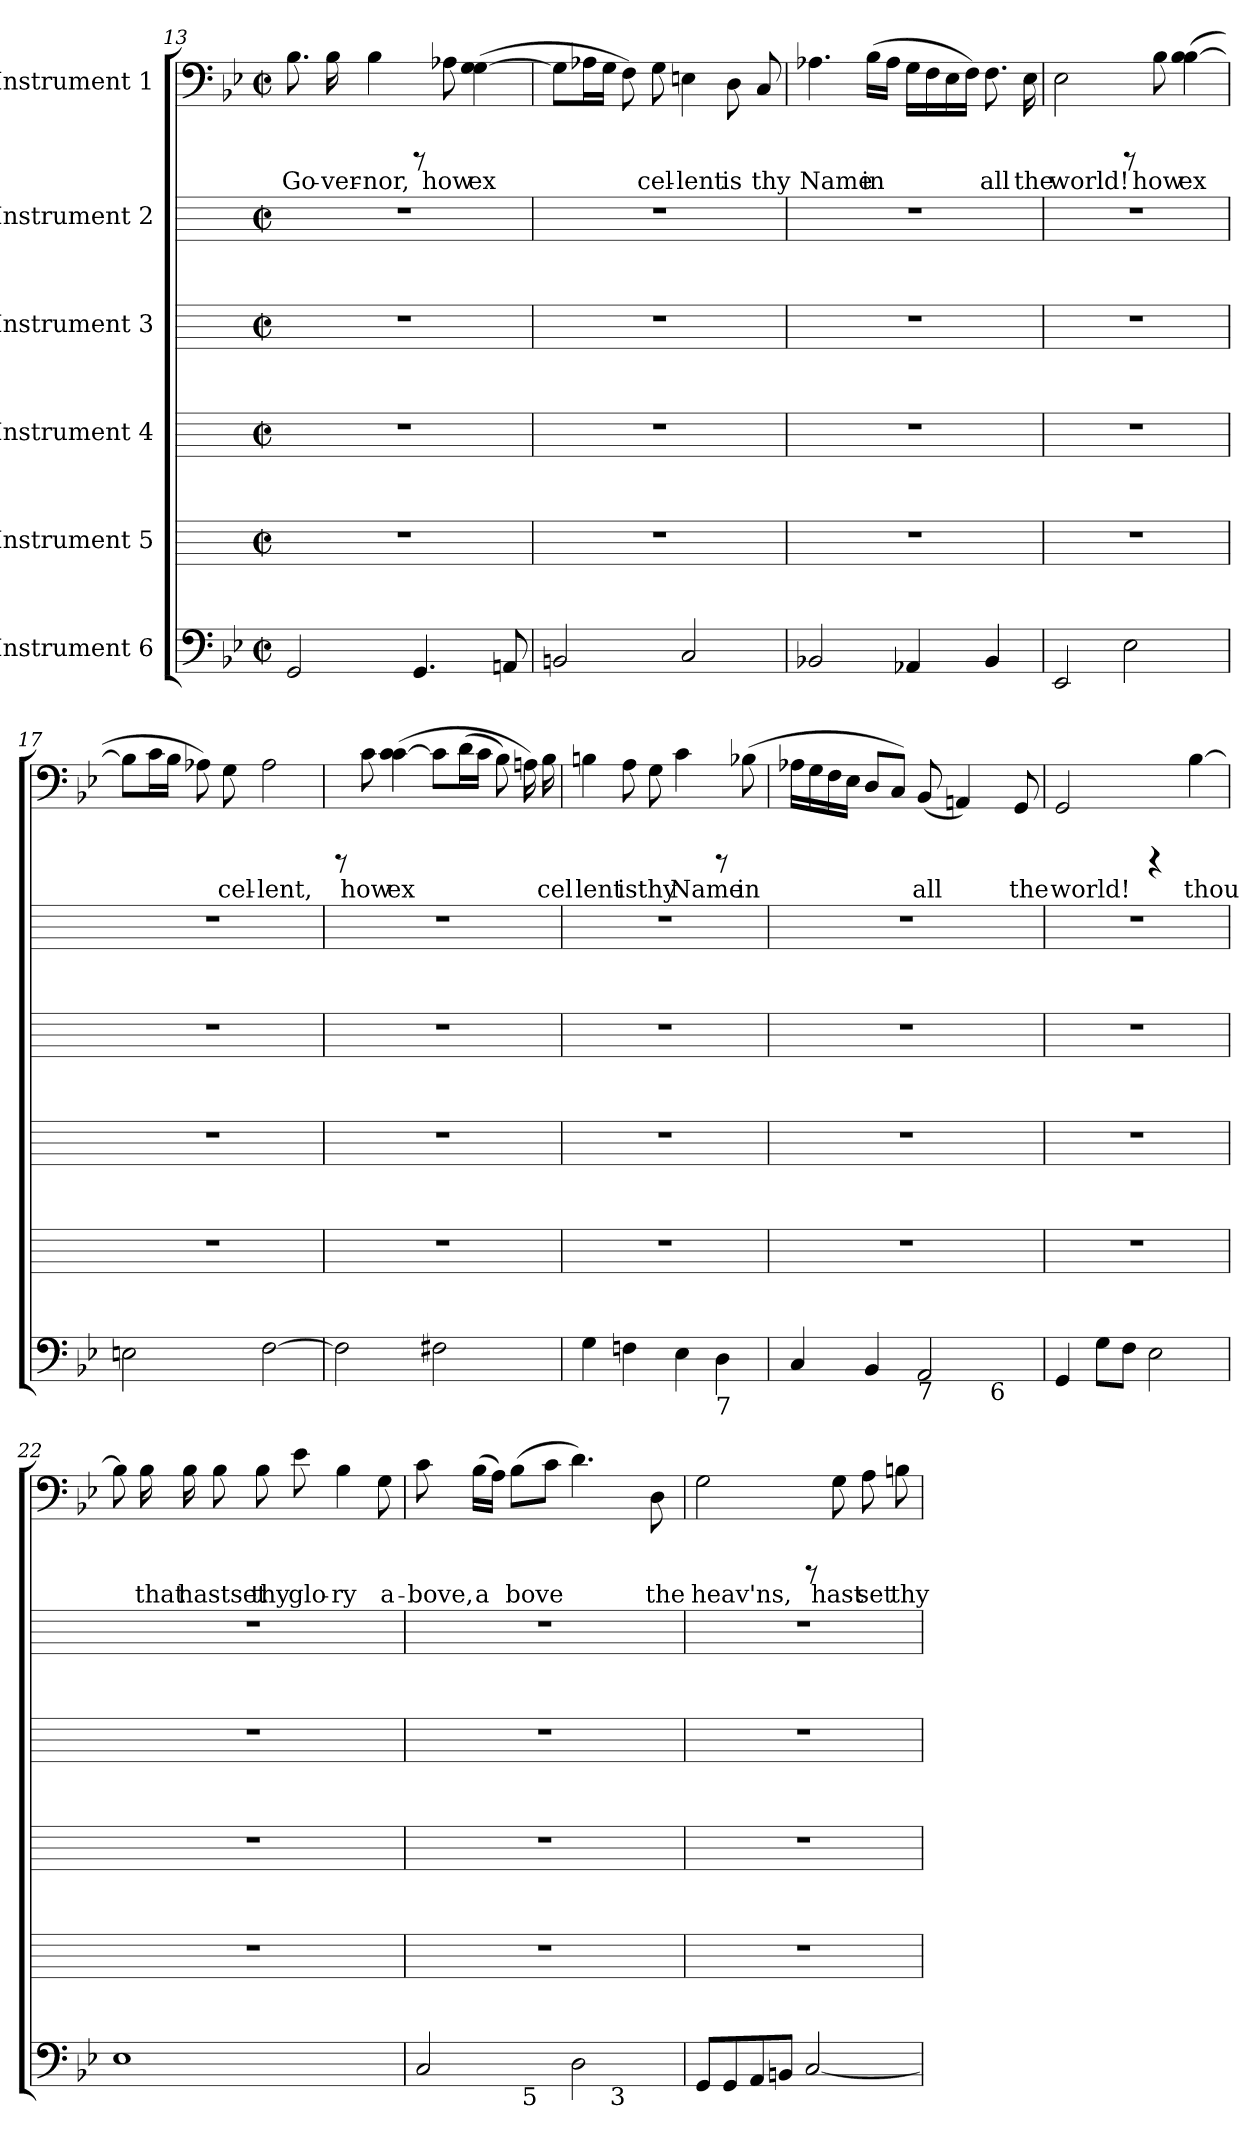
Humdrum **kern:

**kern	**text	**kern	**kern	**kern	**kern	**kern	**text
*part6	*part6	*part5	*part4	*part3	*part2	*part1	*part1
*staff6	*staff6	*staff5	*staff4	*staff3	*staff2	*staff1	*staff1
*I"Instrument 6	*	*I"Instrument 5	*I"Instrument 4	*I"Instrument 3	*I"Instrument 2	*I"Instrument 1	*
*clefF4	*	*	*	*	*	*clefF4	*
*k[b-e-]	*	*k[]	*k[]	*k[]	*k[]	*k[b-e-]	*
*B-:	*	*C:	*C:	*C:	*C:	*B-:	*
*M2/2	*	*M2/2	*M2/2	*M2/2	*M2/2	*M2/2	*
*met(c|)	*	*met(c|)	*met(c|)	*met(c|)	*met(c|)	*met(c|)	*
=13	=13	=13	=13	=13	=13	=13	=13
!	!LO:LY:a:cj	!	!	!	!	!	!LO:LY:b:cj
2GG/	.	1r	1r	1r	1r	8.B-\	Go-
!	!	!	!	!	!	!	!LO:LY:b:cj
.	.	.	.	.	.	16B-\	-ver-
!	!	!	!	!	!	!	!LO:LY:b:cj
.	.	.	.	.	.	4B-\	-nor,
!	!LO:LY:a:cj	!	!	!	!	!	!
4.GG/	.	.	.	.	.	8rCCC	.
!	!	!	!	!	!	!	!LO:LY:b:cj
.	.	.	.	.	.	8A-X\	how
!	!	!	!	!	!	!	!LO:LY:b:cj
.	.	.	.	.	.	(>4G\ [>4G\	ex-
!	!LO:LY:a:cj	!	!	!	!	!	!
8AAn/	.	.	.	.	.	.	.
=14	=14	=14	=14	=14	=14	=14	=14
!	!LO:LY:a:cj	!	!	!	!	!	!LO:LY:b:cj
2BBn/	.	1r	1r	1r	1r	8G\L]	--
!	!	!	!	!	!	!	!LO:LY:b:cj
.	.	.	.	.	.	16A-X\	--
!	!	!	!	!	!	!	!LO:LY:b:cj
.	.	.	.	.	.	16G\J	--
!	!	!	!	!	!	!	!LO:LY:b:cj
.	.	.	.	.	.	8F\)	--
!	!	!	!	!	!	!	!LO:LY:b:cj
.	.	.	.	.	.	8G\	-cel-
!	!LO:LY:a:cj	!	!	!	!	!	!LO:LY:b:cj
2C/	.	.	.	.	.	4En\	-lent
!	!	!	!	!	!	!	!LO:LY:b:cj
.	.	.	.	.	.	8D\	is
!	!	!	!	!	!	!	!LO:LY:b:cj
.	.	.	.	.	.	8C/	thy
=15	=15	=15	=15	=15	=15	=15	=15
!	!LO:LY:a:cj	!	!	!	!	!	!LO:LY:b:cj
2BB-X/	.	1r	1r	1r	1r	4.A-X\	Name
!	!	!	!	!	!	!	!LO:LY:b:cj
.	.	.	.	.	.	(>16B-\L	in
!	!	!	!	!	!	!	!LO:LY:b:cj
.	.	.	.	.	.	16A-\J	.
!	!LO:LY:a:cj	!	!	!	!	!	!LO:LY:b:cj
4AA-X/	.	.	.	.	.	16G\L	.
!	!	!	!	!	!	!	!LO:LY:b:cj
.	.	.	.	.	.	16F\	.
!	!	!	!	!	!	!	!LO:LY:b:cj
.	.	.	.	.	.	16E-\	.
!	!	!	!	!	!	!	!LO:LY:b:cj
.	.	.	.	.	.	16F\J)	.
!	!LO:LY:a:cj	!	!	!	!	!	!LO:LY:b:cj
4BB-/	.	.	.	.	.	8.F\	all
!	!	!	!	!	!	!	!LO:LY:b:cj
.	.	.	.	.	.	16E-\	the
=16	=16	=16	=16	=16	=16	=16	=16
!	!LO:LY:a:cj	!	!	!	!	!	!LO:LY:b:cj
2EE-/	.	1r	1r	1r	1r	2E-\	world!
!	!LO:LY:a:cj	!	!	!	!	!	!
2E-\	.	.	.	.	.	8rCCC	.
!	!	!	!	!	!	!	!LO:LY:b:cj
.	.	.	.	.	.	8B-\	how
!	!	!	!	!	!	!	!LO:LY:b:cj
.	.	.	.	.	.	(>4B-\ [<4B-\	ex-
!!LO:LB:g=z
=17	=17	=17	=17	=17	=17	=17	=17
!	!LO:LY:a:cj	!	!	!	!	!	!LO:LY:b:cj
2En\	.	1r	1r	1r	1r	8B-\L]	--
!	!	!	!	!	!	!	!LO:LY:b:cj
.	.	.	.	.	.	16c\	--
!	!	!	!	!	!	!	!LO:LY:b:cj
.	.	.	.	.	.	16B-\J	--
!	!	!	!	!	!	!	!LO:LY:b:cj
.	.	.	.	.	.	8A-X\)	--
!	!	!	!	!	!	!	!LO:LY:b:cj
.	.	.	.	.	.	8G\	-cel-
!	!LO:LY:a:cj	!	!	!	!	!	!LO:LY:b:cj
[>2F\	.	.	.	.	.	2A-\	-lent,
=18	=18	=18	=18	=18	=18	=18	=18
!	!LO:LY:a:cj	!	!	!	!	!	!
2F\]	.	1r	1r	1r	1r	8rCCC	.
!	!	!	!	!	!	!	!LO:LY:b:cj
.	.	.	.	.	.	8c\	how
!	!	!	!	!	!	!	!LO:LY:b:cj
.	.	.	.	.	.	(>4c\ [>4c\	ex-
!	!LO:LY:a:cj	!	!	!	!	!	!LO:LY:b:cj
2F#X\	.	.	.	.	.	8c\L]	--
!	!	!	!	!	!	!	!LO:LY:b:cj
.	.	.	.	.	.	(<16d\	--
!	!	!	!	!	!	!	!LO:LY:b:cj
.	.	.	.	.	.	16c\J	--
!	!	!	!	!	!	!	!LO:LY:b:cj
.	.	.	.	.	.	8B-\)	--
!	!	!	!	!	!	!	!LO:LY:b:cj
.	.	.	.	.	.	16An\)	--
!	!	!	!	!	!	!	!LO:LY:b:cj
.	.	.	.	.	.	16B-\	-cel
=19	=19	=19	=19	=19	=19	=19	=19
!	!LO:LY:a:cj	!	!	!	!	!	!LO:LY:b:cj
4G\	.	1r	1r	1r	1r	4Bn\	lent
!	!LO:LY:a:cj	!	!	!	!	!	!LO:LY:b:cj
4Fn\	.	.	.	.	.	8A\	isthy
!	!	!	!	!	!	!	!LO:LY:b:cj
.	.	.	.	.	.	8G\	.
!	!LO:LY:a:cj	!	!	!	!	!	!LO:LY:b:cj
4E-\	.	.	.	.	.	4c\	Name
!LO:TX:b:t=7	!	!	!	!	!	!	!
!	!LO:LY:a:cj	!	!	!	!	!	!
4D\	.	.	.	.	.	8rCCC	.
!	!	!	!	!	!	!	!LO:LY:b:cj
.	.	.	.	.	.	(>8B-X\	in
=20	=20	=20	=20	=20	=20	=20	=20
!	!LO:LY:a:cj	!	!	!	!	!	!LO:LY:b:cj
*^	*	*	*	*	*	*	*
4C/	2ryy	.	1r	1r	1r	1r	16A-X\L	.
!	!	!	!	!	!	!	!	!LO:LY:b:cj
.	.	.	.	.	.	.	16G\	.
!	!	!	!	!	!	!	!	!LO:LY:b:cj
.	.	.	.	.	.	.	16F\	.
!	!	!	!	!	!	!	!	!LO:LY:b:cj
.	.	.	.	.	.	.	16E-\J	.
!	!	!LO:LY:a:cj	!	!	!	!	!	!LO:LY:b:cj
4BB-/	.	.	.	.	.	.	8D/L	.
!	!	!	!	!	!	!	!	!LO:LY:b:cj
.	.	.	.	.	.	.	8C/J)	.
!LO:TX:b:t=7	!	!	!	!	!	!	!	!
!	!	!LO:LY:a:cj	!	!	!	!	!	!LO:LY:b:cj
2AA/	4ryy	.	.	.	.	.	(<8BB-/	all
!	!	!	!	!	!	!	!	!LO:LY:b:cj
.	.	.	.	.	.	.	4AAn/)	.
.	64ryy	.	.	.	.	.	.	.
!	!LO:TX:b:t=6	!	!	!	!	!	!	!
.	8...ryy	.	.	.	.	.	.	.
!	!	!	!	!	!	!	!	!LO:LY:b:cj
.	.	.	.	.	.	.	8GG/	the
=21	=21	=21	=21	=21	=21	=21	=21	=21
!	!	!LO:LY:a:cj	!	!	!	!	!	!LO:LY:b:cj
*v	*v	*	*	*	*	*	*	*
4GG/	.	1r	1r	1r	1r	2GG/	world!
!	!LO:LY:a:cj	!	!	!	!	!	!
8G\L	.	.	.	.	.	.	.
!	!LO:LY:a:cj	!	!	!	!	!	!
8F\J	.	.	.	.	.	.	.
!	!LO:LY:a:cj	!	!	!	!	!	!
2E-\	.	.	.	.	.	4rCCC	.
!	!	!	!	!	!	!	!LO:LY:b:cj
.	.	.	.	.	.	[<4B-\	thou
!!LO:LB:g=z
=22	=22	=22	=22	=22	=22	=22	=22
!	!LO:LY:a:cj	!	!	!	!	!	!LO:LY:b:cj
1E-	.	1r	1r	1r	1r	8B-\]	.
!	!	!	!	!	!	!	!LO:LY:b:cj
.	.	.	.	.	.	16B-\	that
!	!	!	!	!	!	!	!LO:LY:b:cj
.	.	.	.	.	.	16B-\	hastset
!	!	!	!	!	!	!	!LO:LY:b:cj
.	.	.	.	.	.	8B-\	.
!	!	!	!	!	!	!	!LO:LY:b:cj
.	.	.	.	.	.	8B-\	thy
!	!	!	!	!	!	!	!LO:LY:b:cj
.	.	.	.	.	.	8e-\	glo-
!	!	!	!	!	!	!	!LO:LY:b:cj
.	.	.	.	.	.	4B-\	-ry
!	!	!	!	!	!	!	!LO:LY:b:cj
.	.	.	.	.	.	8G\	a-
=23	=23	=23	=23	=23	=23	=23	=23
!	!LO:LY:a:cj	!	!	!	!	!	!LO:LY:b:cj
*^	*	*	*	*	*	*	*
*	*^	*	*	*	*	*	*	*
2C/	4ryy	2ryy	.	1r	1r	1r	1r	8c\	-bove,
!	!	!	!	!	!	!	!	!	!LO:LY:b:cj
.	.	.	.	.	.	.	.	(>16B-\L	a-
!	!	!	!	!	!	!	!	!	!LO:LY:b:cj
.	.	.	.	.	.	.	.	16A\J)	--
!	!	!	!	!	!	!	!	!	!LO:LY:b:cj
.	32ryy	.	.	.	.	.	.	(>8B-\L	-bove
!	!LO:TX:b:t=5	!	!	!	!	!	!	!	!
.	2ryy	.	.	.	.	.	.	.	.
!	!	!	!	!	!	!	!	!	!LO:LY:b:cj
.	.	.	.	.	.	.	.	8c\J	.
!	!	!	!LO:LY:a:cj	!	!	!	!	!	!LO:LY:b:cj
2D<\	.	8..ryy	.	.	.	.	.	4.d\)	.
!	!	!LO:TX:b:t=3	!	!	!	!	!	!	!
.	.	4ryy	.	.	.	.	.	.	.
.	8..ryy	.	.	.	.	.	.	.	.
!	!	!	!	!	!	!	!	!	!LO:LY:b:cj
.	.	.	.	.	.	.	.	8D\	the
.	.	32ryy	.	.	.	.	.	.	.
=24	=24	=24	=24	=24	=24	=24	=24	=24	=24
!	!	!	!LO:LY:a:cj	!	!	!	!	!	!LO:LY:b:cj
*v	*v	*v	*	*	*	*	*	*	*
8GG/L	.	1r	1r	1r	1r	2G\	heav'ns,
!	!LO:LY:a:cj	!	!	!	!	!	!
8GG/	.	.	.	.	.	.	.
!	!LO:LY:a:cj	!	!	!	!	!	!
8AA/	.	.	.	.	.	.	.
!	!LO:LY:a:cj	!	!	!	!	!	!
8BBn/J	.	.	.	.	.	.	.
!	!LO:LY:a:cj	!	!	!	!	!	!
[<2C/	.	.	.	.	.	8rCCC	.
!	!	!	!	!	!	!	!LO:LY:b:cj
.	.	.	.	.	.	8G\	hast
!	!	!	!	!	!	!	!LO:LY:b:cj
.	.	.	.	.	.	8A\	set
!	!	!	!	!	!	!	!LO:LY:b:cj
.	.	.	.	.	.	8Bn\	thy
=	=	=	=	=	=	=	=
*-	*-	*-	*-	*-	*-	*-	*-
